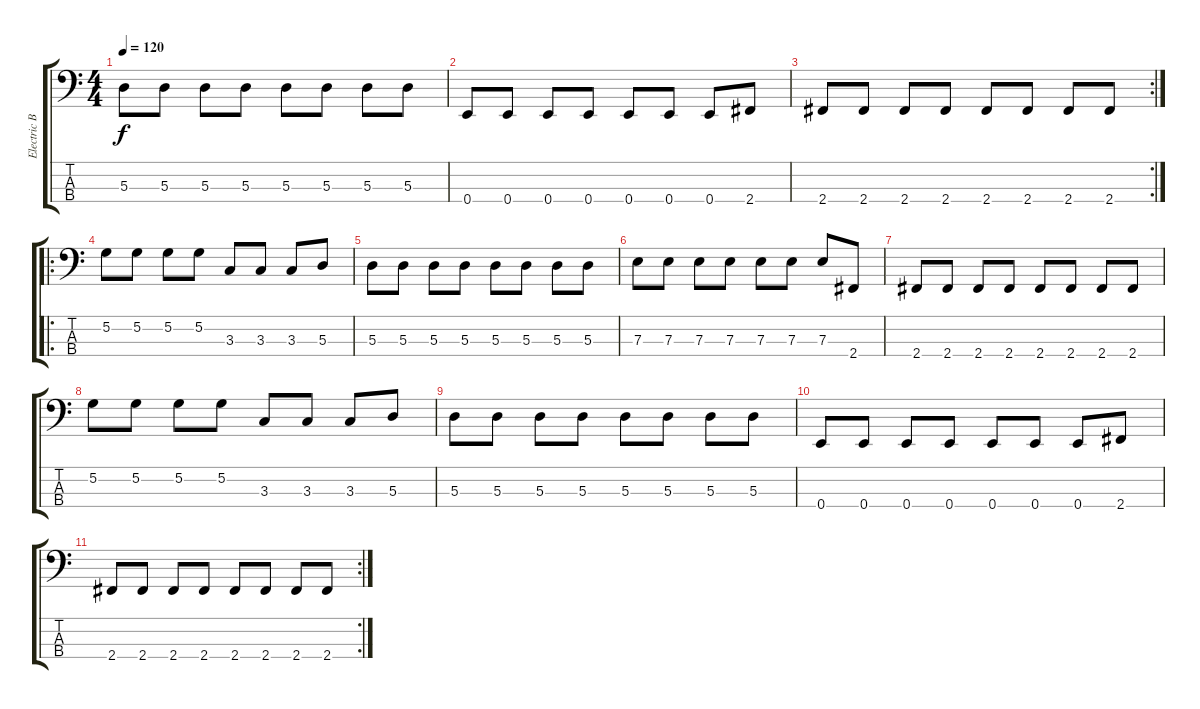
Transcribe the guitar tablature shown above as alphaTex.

\track ("Electric Bass" "Electric B") {instrument electricbassfinger}
\staff {score tabs}
\tuning (G2 D2 A1 E1) {hide}
\ts (4 4)
\tempo 120
\clef f4
\ks c
5.3.8{dy f} 5.3.8 5.3.8 5.3.8 5.3.8 5.3.8 5.3.8 5.3.8 |
0.4.8 0.4.8 0.4.8 0.4.8 0.4.8 0.4.8 0.4.8 2.4.8 |
\rc 2
2.4.8 2.4.8 2.4.8 2.4.8 2.4.8 2.4.8 2.4.8 2.4.8 |
\ro
5.2.8 5.2.8 5.2.8 5.2.8 3.3.8 3.3.8 3.3.8 5.3.8 |
5.3.8 5.3.8 5.3.8 5.3.8 5.3.8 5.3.8 5.3.8 5.3.8 |
7.3.8 7.3.8 7.3.8 7.3.8 7.3.8 7.3.8 7.3.8 2.4.8 |
2.4.8 2.4.8 2.4.8 2.4.8 2.4.8 2.4.8 2.4.8 2.4.8 |
5.2.8 5.2.8 5.2.8 5.2.8 3.3.8 3.3.8 3.3.8 5.3.8 |
5.3.8 5.3.8 5.3.8 5.3.8 5.3.8 5.3.8 5.3.8 5.3.8 |
0.4.8 0.4.8 0.4.8 0.4.8 0.4.8 0.4.8 0.4.8 2.4.8 |
\rc 2
2.4.8 2.4.8 2.4.8 2.4.8 2.4.8 2.4.8 2.4.8 2.4.8
